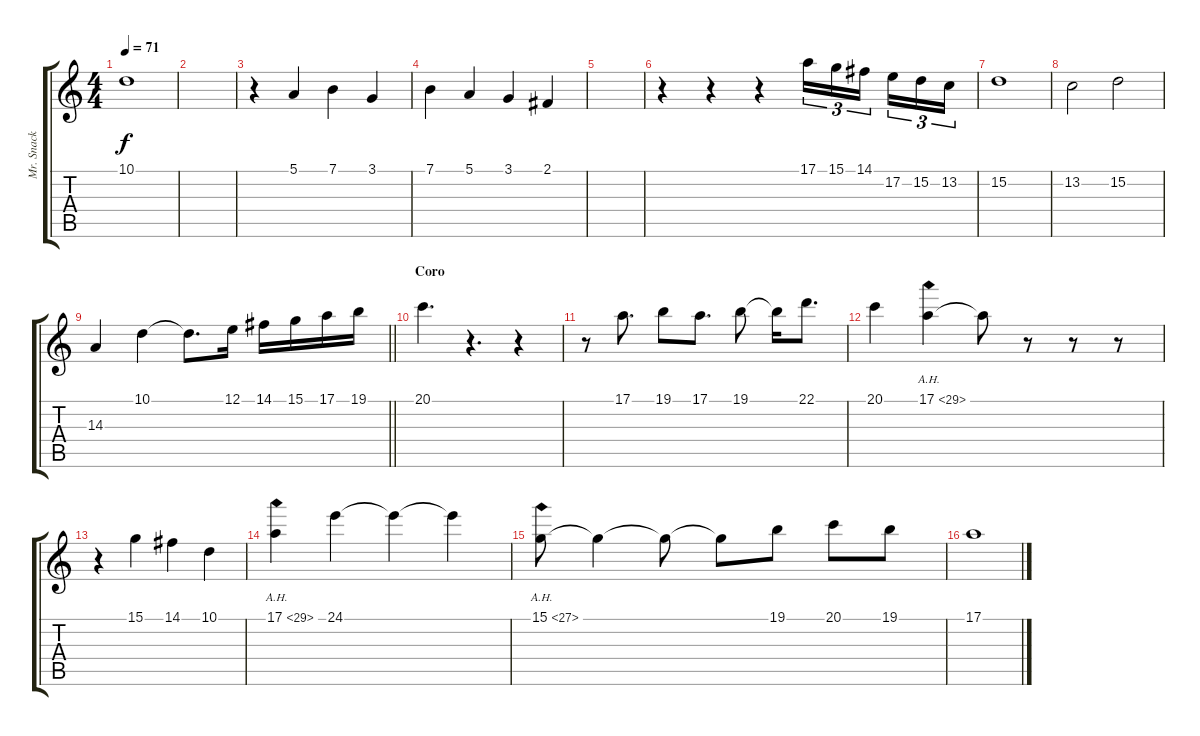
\track ("Mr. Snack" "Mr. Snack") {instrument stringensemble2}
\staff {score tabs}
\tuning (E4 B3 G3 D3 A2 E2) {hide}
\ts (4 4)
\tempo 71
\clef g2
\ks c
10.1.1{dy f} |
|
r.4 5.1.4 7.1.4 3.1.4 |
7.1.4 5.1.4 3.1.4 2.1.4 |
|
r.4 r.4 r.4 17.1.16{tu (3 2)} 15.1.16{tu (3 2)} 14.1.16{tu (3 2) beam splitsecondary} 17.2.16{tu (3 2)} 15.2.16{tu (3 2)} 13.2.16{tu (3 2)} |
15.2.1 |
13.2.2 15.2.2 |
\barLineRight lightlight
14.3.4 10.1.4 10.1{t}.8{d} 12.1.16 14.1.16 15.1.16 17.1.16 19.1.16 |
\section ("" "Coro")
20.1.4{d} r.4{d} r.4 |
r.8 17.1.8{d} 19.1.8 17.1.8{d} 19.1.8 19.1{t}.16 22.1.8{d} |
20.1.4 17.1{ah 12}.4 17.1{t}.8 r.8 r.8 r.8 |
r.4 15.1.4 14.1.4 10.1.4 |
17.1{ah 12}.4 24.1.4 24.1{t}.4 24.1{t}.4 |
15.1{ah 12}.8 15.1{t}.4 15.1{t}.8 15.1{t}.8 19.1.8 20.1.8 19.1.8 |
17.1.1
